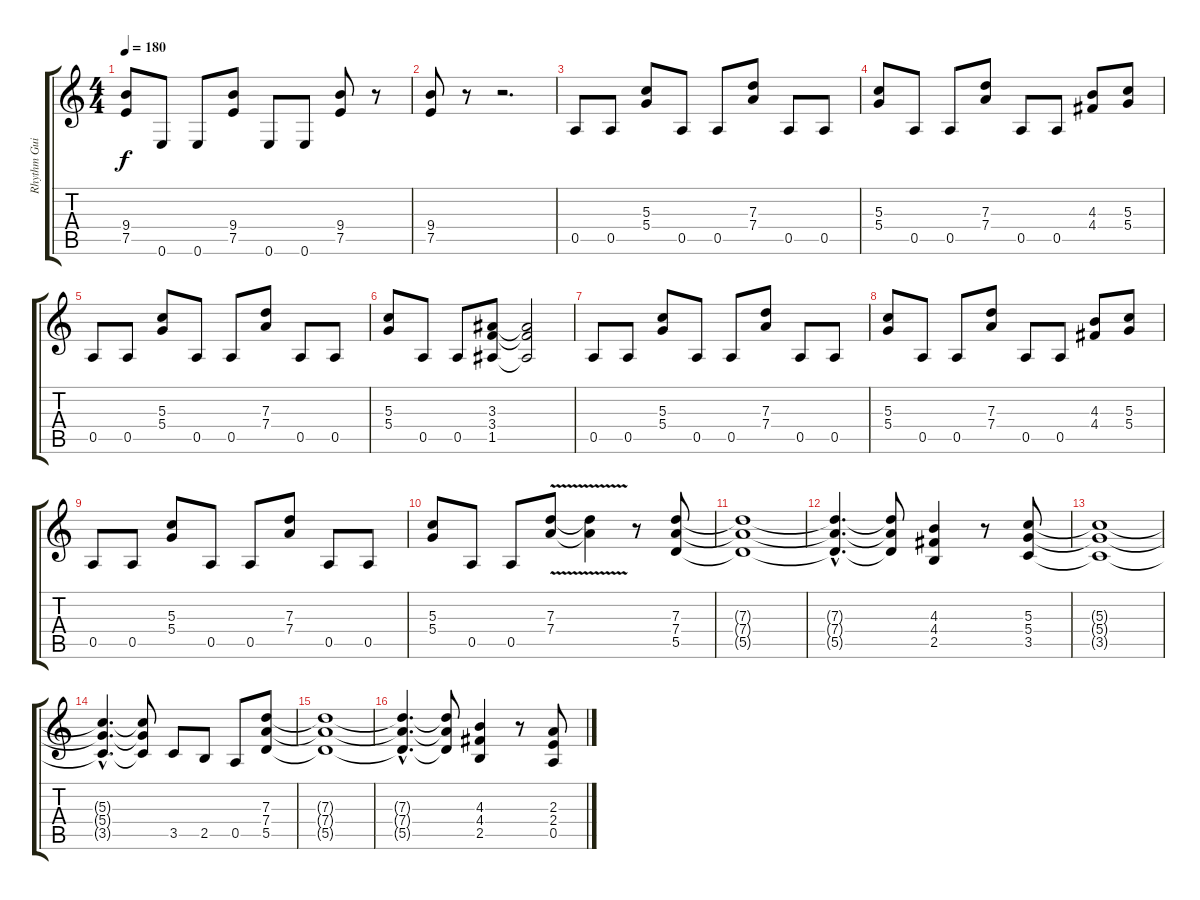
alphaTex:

\track ("Rhythm Guitar 2" "Rhythm Gui") {instrument distortionguitar}
\staff {score tabs}
\tuning (E4 B3 G3 D3 A2 E2) {hide}
\ts (4 4)
\tempo 180
\clef g2
\ks c
(9.4 7.5).8{dy f} 0.6.8 0.6.8 (9.4 7.5).8 0.6.8 0.6.8 (9.4 7.5).8 r.8 |
(9.4 7.5).8 r.8 r.2{d} |
0.5.8 0.5.8 (5.3 5.4).8 0.5.8 0.5.8 (7.3 7.4).8 0.5.8 0.5.8 |
(5.3 5.4).8 0.5.8 0.5.8 (7.3 7.4).8 0.5.8 0.5.8 (4.3 4.4).8 (5.3 5.4).8 |
0.5.8 0.5.8 (5.3 5.4).8 0.5.8 0.5.8 (7.3 7.4).8 0.5.8 0.5.8 |
(5.3 5.4).8 0.5.8 0.5.8 (3.3 3.4 1.5).8 (3.3{t} 3.4{t} 1.5{t}).2 |
0.5.8 0.5.8 (5.3 5.4).8 0.5.8 0.5.8 (7.3 7.4).8 0.5.8 0.5.8 |
(5.3 5.4).8 0.5.8 0.5.8 (7.3 7.4).8 0.5.8 0.5.8 (4.3 4.4).8 (5.3 5.4).8 |
0.5.8 0.5.8 (5.3 5.4).8 0.5.8 0.5.8 (7.3 7.4).8 0.5.8 0.5.8 |
(5.3 5.4).8 0.5.8 0.5.8 (7.3 7.4{v}).8 (7.3{t} 7.4{t}).4 r.8 (7.3 7.4 5.5).8 |
(7.3{t} 7.4{t} 5.5{t}).1 |
(7.3{hac t} 7.4{hac t} 5.5{hac t}).4{d} (7.3{t} 7.4{t} 5.5{t}).8 (4.3 4.4 2.5).4 r.8 (5.3 5.4 3.5).8 |
(5.3{t} 5.4{t} 3.5{t}).1 |
(5.3{hac t} 5.4{hac t} 3.5{hac t}).4{d} (5.3{t} 5.4{t} 3.5{t}).8 3.5.8 2.5.8 0.5.8 (7.3 7.4 5.5).8 |
(7.3{t} 7.4{t} 5.5{t}).1 |
(7.3{hac t} 7.4{hac t} 5.5{hac t}).4{d} (7.3{t} 7.4{t} 5.5{t}).8 (4.3 4.4 2.5).4 r.8 (2.3 2.4 0.5).8
